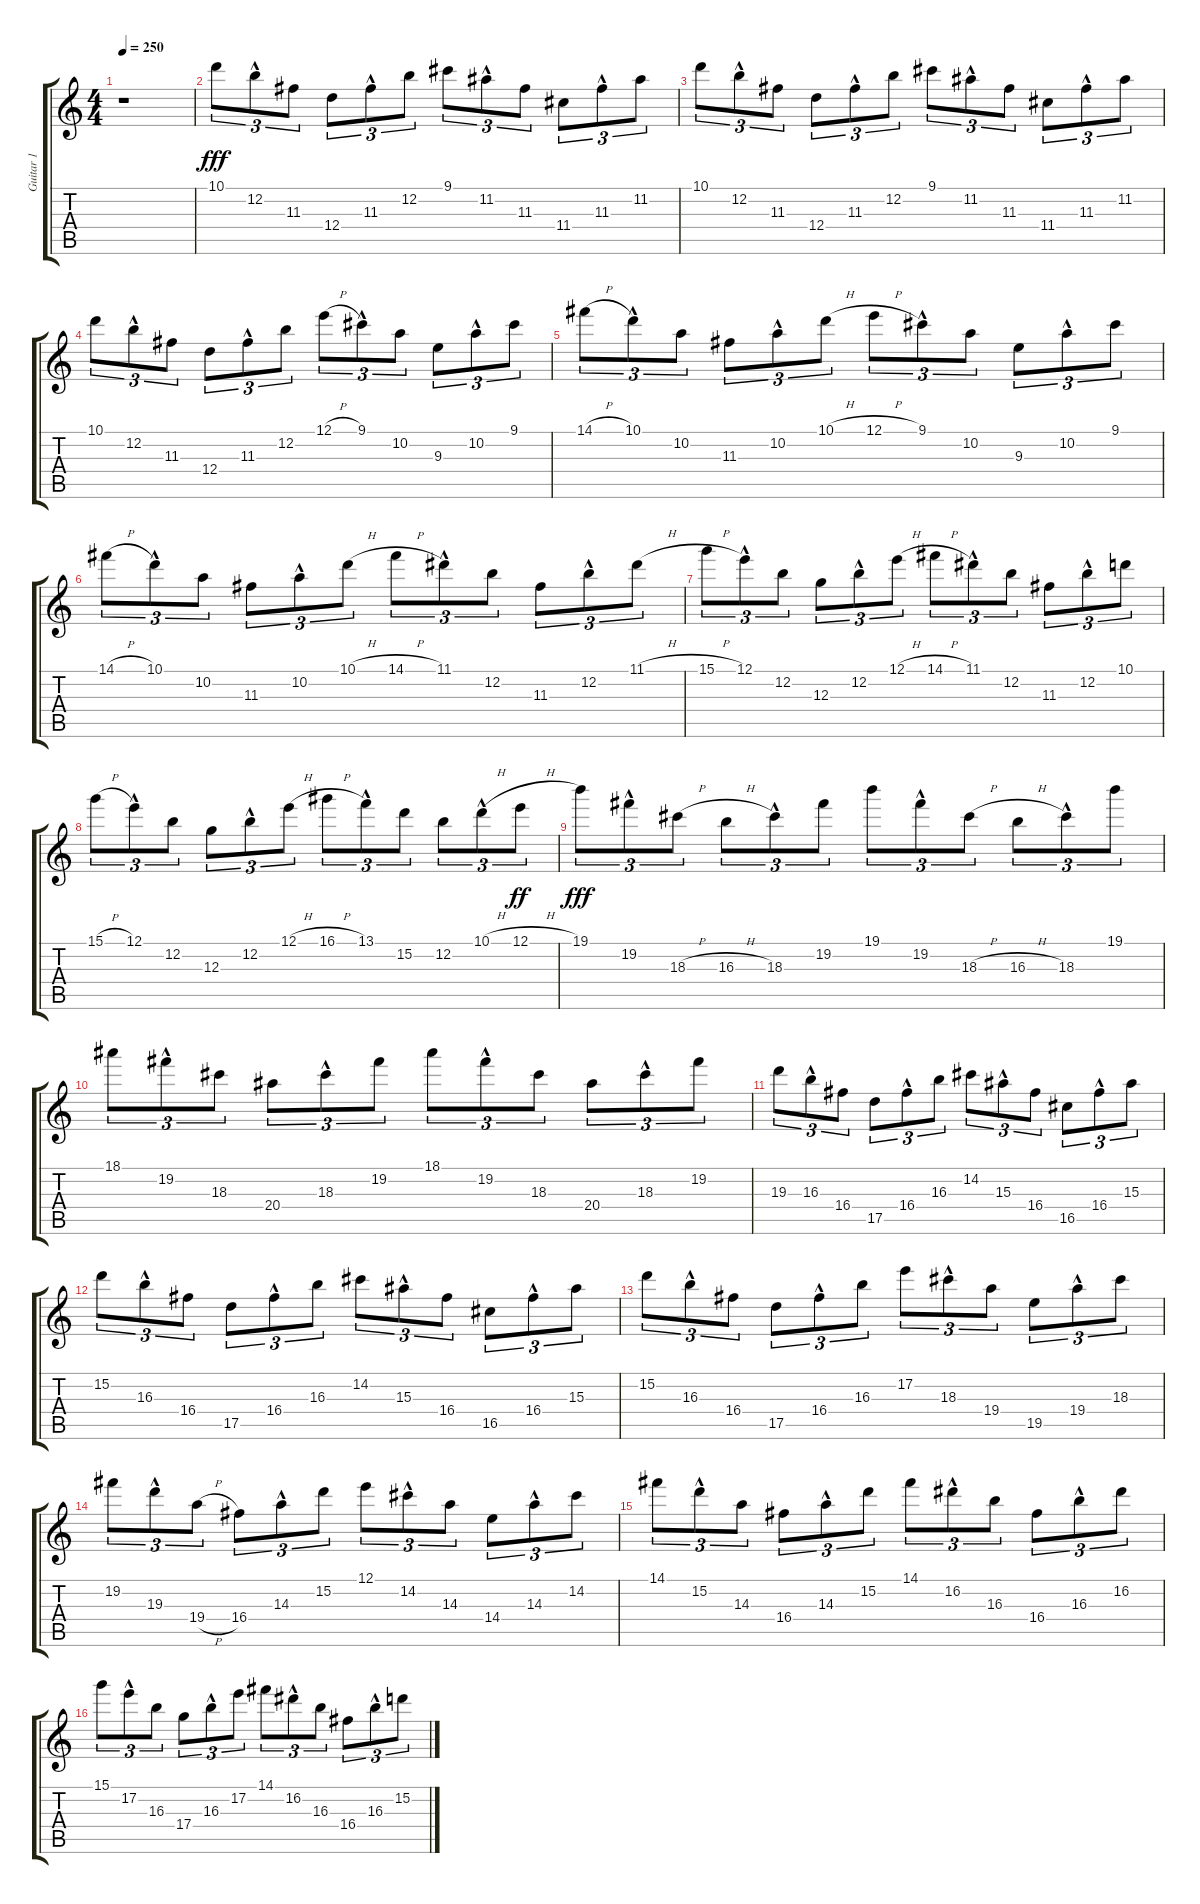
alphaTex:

\track ("Guitar 1" "Guitar 1") {instrument overdrivenguitar}
\staff {score tabs}
\tuning (E4 B3 G3 D3 A2 E2) {hide}
\ts (4 4)
\tempo 250
\clef g2
\ks c
r.1{dy fff} |
10.1.8{tu (3 2)} 12.2{hac}.8{tu (3 2)} 11.3.8{tu (3 2)} 12.4.8{tu (3 2)} 11.3{hac}.8{tu (3 2)} 12.2.8{tu (3 2)} 9.1.8{tu (3 2)} 11.2{hac}.8{tu (3 2)} 11.3.8{tu (3 2)} 11.4.8{tu (3 2)} 11.3{hac}.8{tu (3 2)} 11.2.8{tu (3 2)} |
10.1.8{tu (3 2)} 12.2{hac}.8{tu (3 2)} 11.3.8{tu (3 2)} 12.4.8{tu (3 2)} 11.3{hac}.8{tu (3 2)} 12.2.8{tu (3 2)} 9.1.8{tu (3 2)} 11.2{hac}.8{tu (3 2)} 11.3.8{tu (3 2)} 11.4.8{tu (3 2)} 11.3{hac}.8{tu (3 2)} 11.2.8{tu (3 2)} |
10.1.8{tu (3 2)} 12.2{hac}.8{tu (3 2)} 11.3.8{tu (3 2)} 12.4.8{tu (3 2)} 11.3{hac}.8{tu (3 2)} 12.2.8{tu (3 2)} 12.1{h}.8{tu (3 2)} 9.1{hac}.8{tu (3 2)} 10.2.8{tu (3 2)} 9.3.8{tu (3 2)} 10.2{hac}.8{tu (3 2)} 9.1.8{tu (3 2)} |
14.1{h}.8{tu (3 2)} 10.1{hac}.8{tu (3 2)} 10.2.8{tu (3 2)} 11.3.8{tu (3 2)} 10.2{hac}.8{tu (3 2)} 10.1{h}.8{tu (3 2)} 12.1{h}.8{tu (3 2)} 9.1{hac}.8{tu (3 2)} 10.2.8{tu (3 2)} 9.3.8{tu (3 2)} 10.2{hac}.8{tu (3 2)} 9.1.8{tu (3 2)} |
14.1{h}.8{tu (3 2)} 10.1{hac}.8{tu (3 2)} 10.2.8{tu (3 2)} 11.3.8{tu (3 2)} 10.2{hac}.8{tu (3 2)} 10.1{h}.8{tu (3 2)} 14.1{h}.8{tu (3 2)} 11.1{hac}.8{tu (3 2)} 12.2.8{tu (3 2)} 11.3.8{tu (3 2)} 12.2{hac}.8{tu (3 2)} 11.1{h}.8{tu (3 2)} |
15.1{h}.8{tu (3 2)} 12.1{hac}.8{tu (3 2)} 12.2.8{tu (3 2)} 12.3.8{tu (3 2)} 12.2{hac}.8{tu (3 2)} 12.1{h}.8{tu (3 2)} 14.1{h}.8{tu (3 2)} 11.1{hac}.8{tu (3 2)} 12.2.8{tu (3 2)} 11.3.8{tu (3 2)} 12.2{hac}.8{tu (3 2)} 10.1.8{tu (3 2)} |
15.1{h}.8{tu (3 2)} 12.1{hac}.8{tu (3 2)} 12.2.8{tu (3 2)} 12.3.8{tu (3 2)} 12.2{hac}.8{tu (3 2)} 12.1{h}.8{tu (3 2)} 16.1{h}.8{tu (3 2)} 13.1{hac}.8{tu (3 2)} 15.2.8{tu (3 2)} 12.2.8{tu (3 2)} 10.1{h hac}.8{tu (3 2)} 12.1{h}.8{tu (3 2) dy ff} |
19.1.8{tu (3 2) dy fff} 19.2{hac}.8{tu (3 2)} 18.3{h}.8{tu (3 2)} 16.3{h}.8{tu (3 2)} 18.3{hac}.8{tu (3 2)} 19.2.8{tu (3 2)} 19.1.8{tu (3 2)} 19.2{hac}.8{tu (3 2)} 18.3{h}.8{tu (3 2)} 16.3{h}.8{tu (3 2)} 18.3{hac}.8{tu (3 2)} 19.1.8{tu (3 2)} |
18.1.8{tu (3 2)} 19.2{hac}.8{tu (3 2)} 18.3.8{tu (3 2)} 20.4.8{tu (3 2)} 18.3{hac}.8{tu (3 2)} 19.2.8{tu (3 2)} 18.1.8{tu (3 2)} 19.2{hac}.8{tu (3 2)} 18.3.8{tu (3 2)} 20.4.8{tu (3 2)} 18.3{hac}.8{tu (3 2)} 19.2.8{tu (3 2)} |
19.3.8{tu (3 2)} 16.3{hac}.8{tu (3 2)} 16.4.8{tu (3 2)} 17.5.8{tu (3 2)} 16.4{hac}.8{tu (3 2)} 16.3.8{tu (3 2)} 14.2.8{tu (3 2)} 15.3{hac}.8{tu (3 2)} 16.4.8{tu (3 2)} 16.5.8{tu (3 2)} 16.4{hac}.8{tu (3 2)} 15.3.8{tu (3 2)} |
15.2.8{tu (3 2)} 16.3{hac}.8{tu (3 2)} 16.4.8{tu (3 2)} 17.5.8{tu (3 2)} 16.4{hac}.8{tu (3 2)} 16.3.8{tu (3 2)} 14.2.8{tu (3 2)} 15.3{hac}.8{tu (3 2)} 16.4.8{tu (3 2)} 16.5.8{tu (3 2)} 16.4{hac}.8{tu (3 2)} 15.3.8{tu (3 2)} |
15.2.8{tu (3 2)} 16.3{hac}.8{tu (3 2)} 16.4.8{tu (3 2)} 17.5.8{tu (3 2)} 16.4{hac}.8{tu (3 2)} 16.3.8{tu (3 2)} 17.2.8{tu (3 2)} 18.3{hac}.8{tu (3 2)} 19.4.8{tu (3 2)} 19.5.8{tu (3 2)} 19.4{hac}.8{tu (3 2)} 18.3.8{tu (3 2)} |
19.2.8{tu (3 2)} 19.3{hac}.8{tu (3 2)} 19.4{h}.8{tu (3 2)} 16.4.8{tu (3 2)} 14.3{hac}.8{tu (3 2)} 15.2.8{tu (3 2)} 12.1.8{tu (3 2)} 14.2{hac}.8{tu (3 2)} 14.3.8{tu (3 2)} 14.4.8{tu (3 2)} 14.3{hac}.8{tu (3 2)} 14.2.8{tu (3 2)} |
14.1.8{tu (3 2)} 15.2{hac}.8{tu (3 2)} 14.3.8{tu (3 2)} 16.4.8{tu (3 2)} 14.3{hac}.8{tu (3 2)} 15.2.8{tu (3 2)} 14.1.8{tu (3 2)} 16.2{hac}.8{tu (3 2)} 16.3.8{tu (3 2)} 16.4.8{tu (3 2)} 16.3{hac}.8{tu (3 2)} 16.2.8{tu (3 2)} |
15.1.8{tu (3 2)} 17.2{hac}.8{tu (3 2)} 16.3.8{tu (3 2)} 17.4.8{tu (3 2)} 16.3{hac}.8{tu (3 2)} 17.2.8{tu (3 2)} 14.1.8{tu (3 2)} 16.2{hac}.8{tu (3 2)} 16.3.8{tu (3 2)} 16.4.8{tu (3 2)} 16.3{hac}.8{tu (3 2)} 15.2.8{tu (3 2)}
